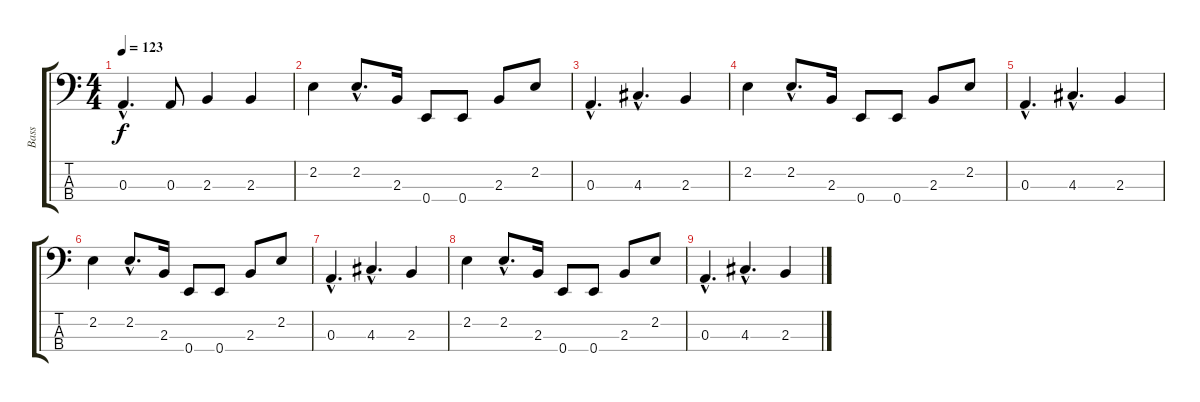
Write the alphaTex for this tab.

\track ("Bass" "Bass") {instrument electricbassfinger}
\staff {score tabs}
\tuning (G2 D2 A1 E1) {hide}
\ts (4 4)
\tempo 123
\clef f4
\ks c
0.3{hac}.4{d dy f} 0.3.8 2.3.4 2.3.4 |
2.2.4 2.2{hac}.8{d} 2.3.16 0.4.8 0.4.8 2.3.8 2.2.8 |
0.3{hac}.4{d volume 8} 4.3{hac}.4{d} 2.3.4 |
2.2.4 2.2{hac}.8{d} 2.3.16 0.4.8 0.4.8 2.3.8 2.2.8 |
0.3{hac}.4{d volume 5} 4.3{hac}.4{d} 2.3.4 |
2.2.4 2.2{hac}.8{d} 2.3.16 0.4.8 0.4.8 2.3.8 2.2.8 |
0.3{hac}.4{d volume 0} 4.3{hac}.4{d} 2.3.4 |
2.2.4 2.2{hac}.8{d} 2.3.16 0.4.8 0.4.8 2.3.8 2.2.8 |
0.3{hac}.4{d} 4.3{hac}.4{d} 2.3.4
